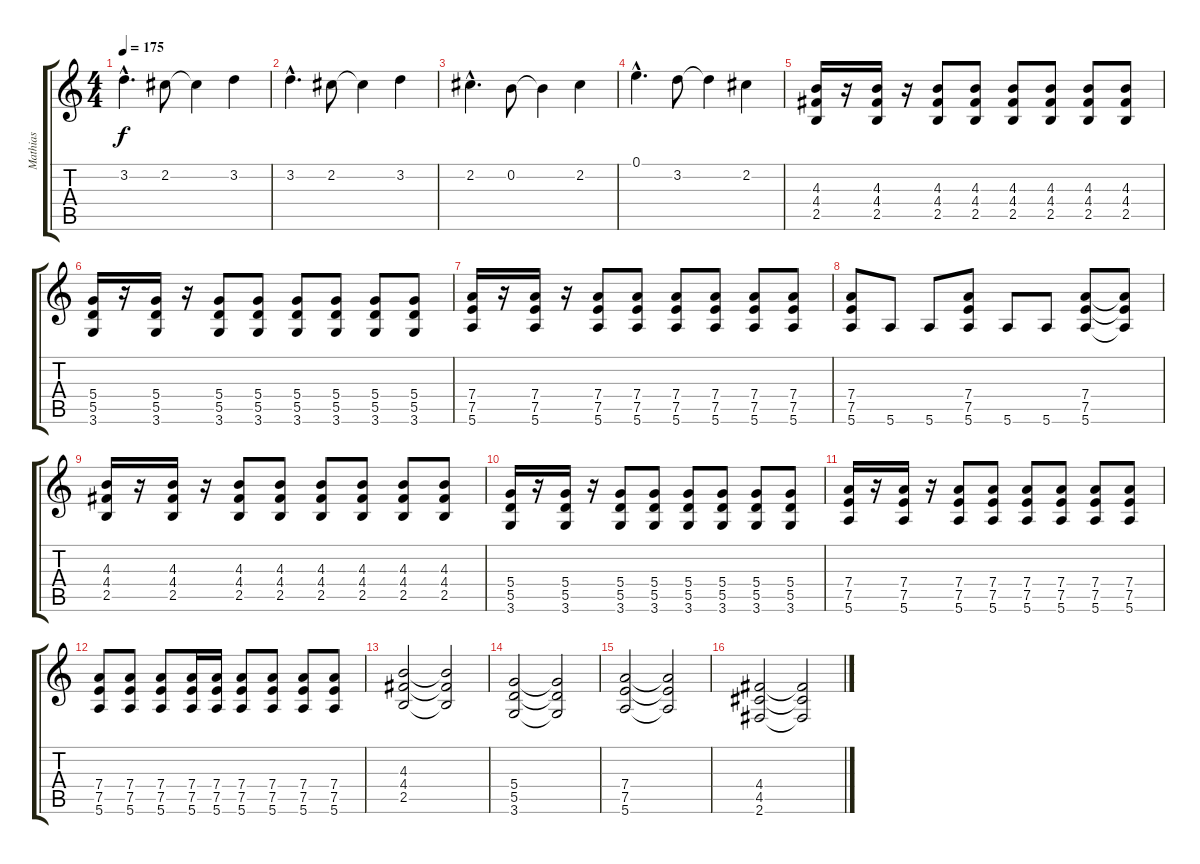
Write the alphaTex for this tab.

\track ("Mathias" "Mathias") {instrument distortionguitar}
\staff {score tabs}
\tuning (E4 B3 G3 D3 A2 E2) {hide}
\ts (4 4)
\tempo 175
\clef g2
\ks c
3.2{hac}.4{d dy f} 2.2.8 2.2{t}.4 3.2.4 |
3.2{hac}.4{d} 2.2.8 2.2{t}.4 3.2.4 |
2.2{hac}.4{d} 0.2.8 0.2{t}.4 2.2.4 |
0.1{hac}.4{d} 3.2.8 3.2{t}.4 2.2.4 |
(4.3 4.4 2.5).16 r.16 (4.3 4.4 2.5).16 r.16 (4.3 4.4 2.5).8 (4.3 4.4 2.5).8 (4.3 4.4 2.5).8 (4.3 4.4 2.5).8 (4.3 4.4 2.5).8 (4.3 4.4 2.5).8 |
(5.4 5.5 3.6).16 r.16 (5.4 5.5 3.6).16 r.16 (5.4 5.5 3.6).8 (5.4 5.5 3.6).8 (5.4 5.5 3.6).8 (5.4 5.5 3.6).8 (5.4 5.5 3.6).8 (5.4 5.5 3.6).8 |
(7.4 7.5 5.6).16 r.16 (7.4 7.5 5.6).16 r.16 (7.4 7.5 5.6).8 (7.4 7.5 5.6).8 (7.4 7.5 5.6).8 (7.4 7.5 5.6).8 (7.4 7.5 5.6).8 (7.4 7.5 5.6).8 |
(7.4 7.5 5.6).8 5.6.8 5.6.8 (7.4 7.5 5.6).8 5.6.8 5.6.8 (7.4 7.5 5.6).8 (7.4{t} 7.5{t} 5.6{t}).8 |
(4.3 4.4 2.5).16 r.16 (4.3 4.4 2.5).16 r.16 (4.3 4.4 2.5).8 (4.3 4.4 2.5).8 (4.3 4.4 2.5).8 (4.3 4.4 2.5).8 (4.3 4.4 2.5).8 (4.3 4.4 2.5).8 |
(5.4 5.5 3.6).16 r.16 (5.4 5.5 3.6).16 r.16 (5.4 5.5 3.6).8 (5.4 5.5 3.6).8 (5.4 5.5 3.6).8 (5.4 5.5 3.6).8 (5.4 5.5 3.6).8 (5.4 5.5 3.6).8 |
(7.4 7.5 5.6).16 r.16 (7.4 7.5 5.6).16 r.16 (7.4 7.5 5.6).8 (7.4 7.5 5.6).8 (7.4 7.5 5.6).8 (7.4 7.5 5.6).8 (7.4 7.5 5.6).8 (7.4 7.5 5.6).8 |
(7.4 7.5 5.6).8 (7.4 7.5 5.6).8 (7.4 7.5 5.6).8 (7.4 7.5 5.6).16 (7.4 7.5 5.6).16 (7.4 7.5 5.6).8 (7.4 7.5 5.6).8 (7.4 7.5 5.6).8 (7.4 7.5 5.6).8 |
(4.3 4.4 2.5).2 (4.3{t} 4.4{t} 2.5{t}).2 |
(5.4 5.5 3.6).2 (5.4{t} 5.5{t} 3.6{t}).2 |
(7.4 7.5 5.6).2 (7.4{t} 7.5{t} 5.6{t}).2 |
(4.4 4.5 2.6).2 (4.4{t} 4.5{t} 2.6{t}).2
